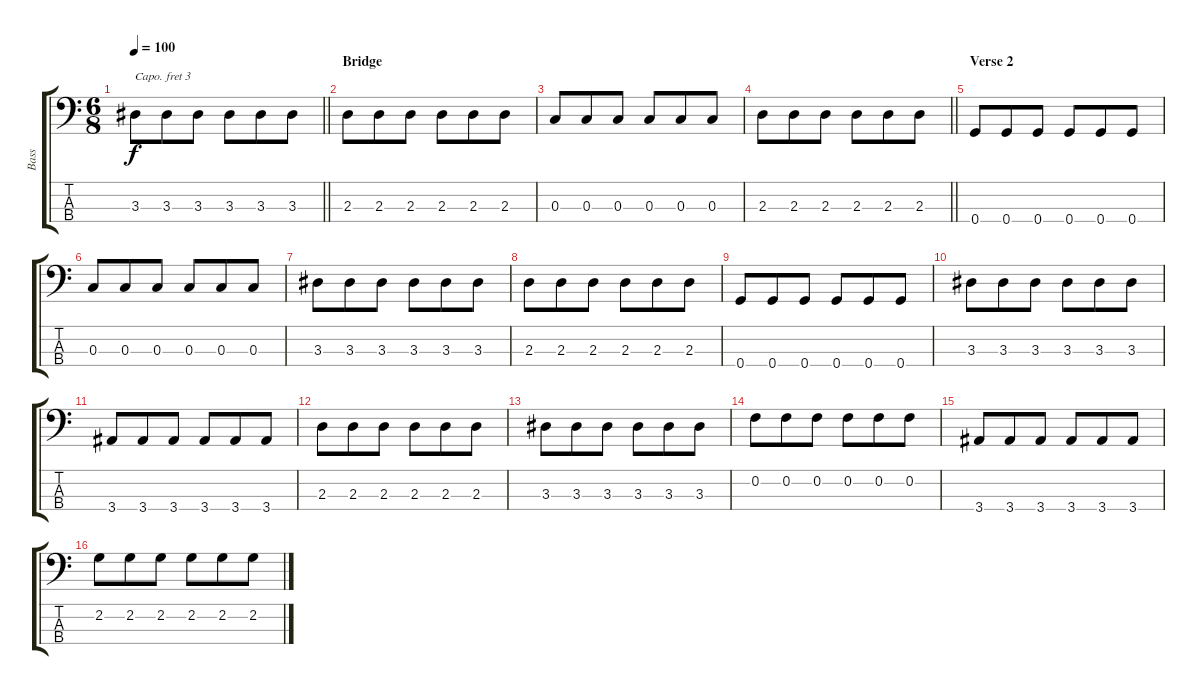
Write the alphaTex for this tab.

\track ("Bass" "Bass") {instrument electricbassfinger}
\staff {score tabs}
\capo 3
\tuning (G2 D2 A1 E1) {hide}
\ts (6 8)
\tempo 100
\clef f4
\barLineRight lightlight
\ks c
3.3.8{dy f} 3.3.8 3.3.8 3.3.8 3.3.8 3.3.8 |
\section ("" "Bridge")
2.3.8 2.3.8 2.3.8 2.3.8 2.3.8 2.3.8 |
0.3.8 0.3.8 0.3.8 0.3.8 0.3.8 0.3.8 |
\barLineRight lightlight
2.3.8 2.3.8 2.3.8 2.3.8 2.3.8 2.3.8 |
\section ("" "Verse 2")
0.4.8 0.4.8 0.4.8 0.4.8 0.4.8 0.4.8 |
0.3.8 0.3.8 0.3.8 0.3.8 0.3.8 0.3.8 |
3.3.8 3.3.8 3.3.8 3.3.8 3.3.8 3.3.8 |
2.3.8 2.3.8 2.3.8 2.3.8 2.3.8 2.3.8 |
0.4.8 0.4.8 0.4.8 0.4.8 0.4.8 0.4.8 |
3.3.8 3.3.8 3.3.8 3.3.8 3.3.8 3.3.8 |
3.4.8 3.4.8 3.4.8 3.4.8 3.4.8 3.4.8 |
2.3.8 2.3.8 2.3.8 2.3.8 2.3.8 2.3.8 |
3.3.8 3.3.8 3.3.8 3.3.8 3.3.8 3.3.8 |
0.2.8 0.2.8 0.2.8 0.2.8 0.2.8 0.2.8 |
3.4.8 3.4.8 3.4.8 3.4.8 3.4.8 3.4.8 |
2.2.8 2.2.8 2.2.8 2.2.8 2.2.8 2.2.8
